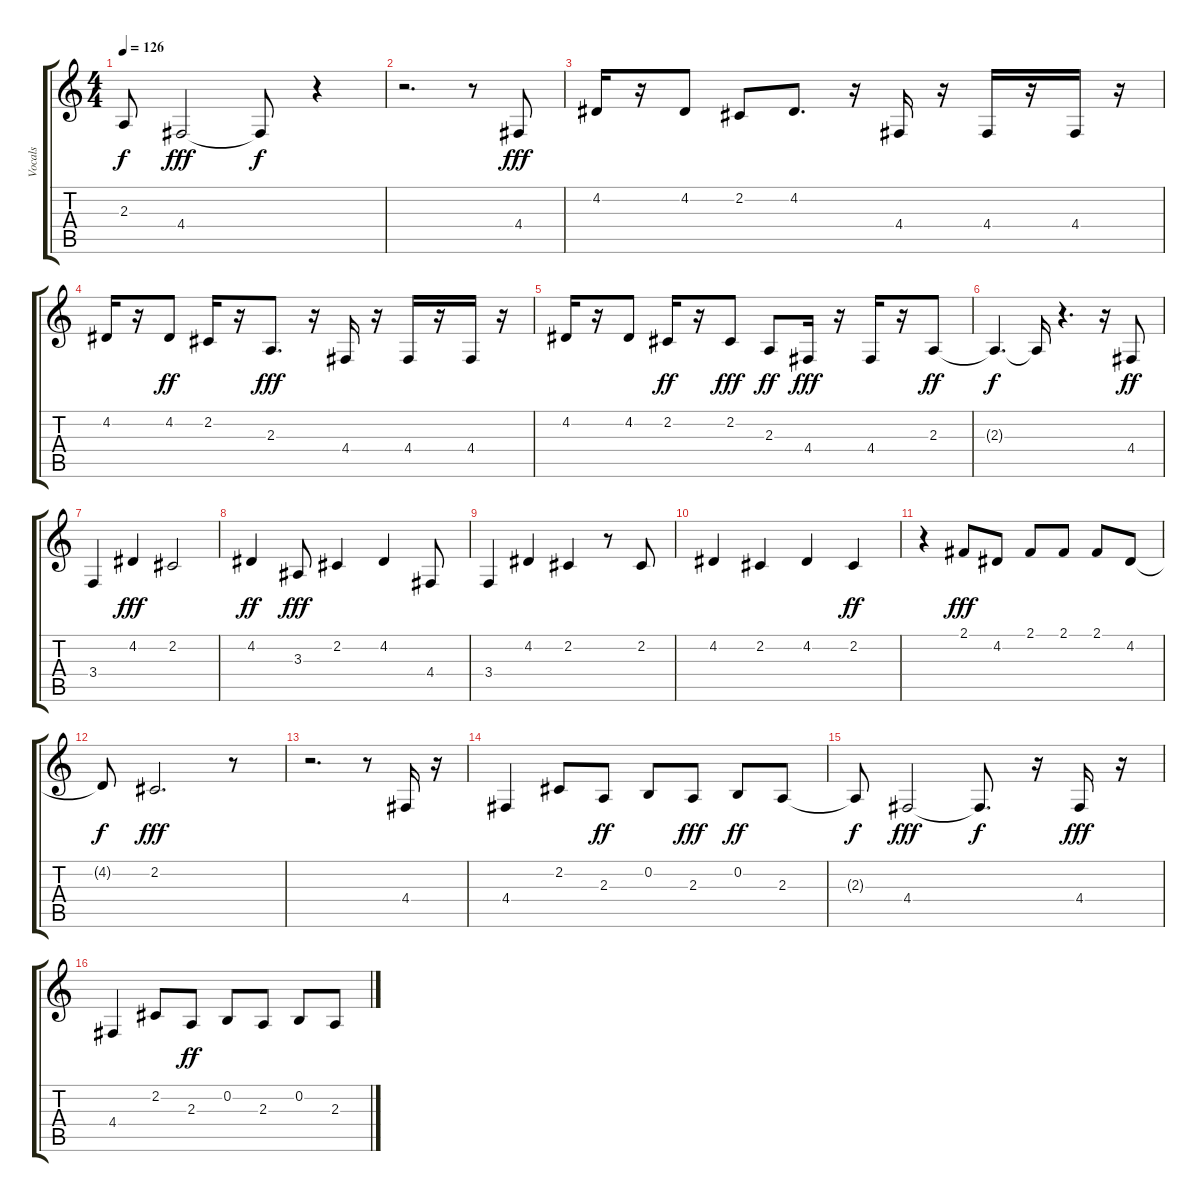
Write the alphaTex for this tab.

\track ("Vocals" "Vocals") {instrument trombone}
\staff {score tabs}
\tuning (E4 B3 G3 D3 A2 E2) {hide}
\ts (4 4)
\tempo 126
\clef g2
\ks c
2.3{t}.8{dy f} 4.4.2{dy fff} 4.4{t}.8{dy f} r.4 |
r.2{d} r.8 4.4.8{dy fff} |
4.2.16 r.16 4.2.8 2.2.8 4.2.8{d} r.16 4.4.16 r.16 4.4.16 r.16 4.4.16 r.16 |
4.2.16 r.16 4.2.8{dy ff} 2.2.16 r.16 2.3.8{d dy fff} r.16 4.4.16 r.16 4.4.16 r.16 4.4.16 r.16 |
4.2.16 r.16 4.2.8 2.2.16{dy ff} r.16 2.2.8{dy fff} 2.3.8{dy ff} 4.4.16{dy fff} r.16 4.4.16 r.16 2.3.8{dy ff} |
2.3{t}.4{d dy f} 2.3{t}.16 r.4{d} r.16 4.4.8{dy ff} |
3.4.4 4.2.4{dy fff} 2.2.2 |
4.2.4{dy ff} 3.3.8{dy fff} 2.2.4 4.2.4 4.4.8 |
3.4.4 4.2.4 2.2.4 r.8 2.2.8 |
4.2.4 2.2.4 4.2.4 2.2.4{dy ff} |
r.4 2.1.8{dy fff} 4.2.8 2.1.8 2.1.8 2.1.8 4.2.8 |
4.2{t}.8{dy f} 2.2.2{d dy fff} r.8 |
r.2{d} r.8 4.4.16 r.16 |
4.4.4 2.2.8 2.3.8{dy ff} 0.2.8 2.3.8{dy fff} 0.2.8{dy ff} 2.3.8 |
2.3{t}.8{dy f} 4.4.2{dy fff} 4.4{t}.8{d dy f} r.16 4.4.16{dy fff} r.16 |
4.4.4 2.2.8 2.3.8{dy ff} 0.2.8 2.3.8 0.2.8 2.3.8
